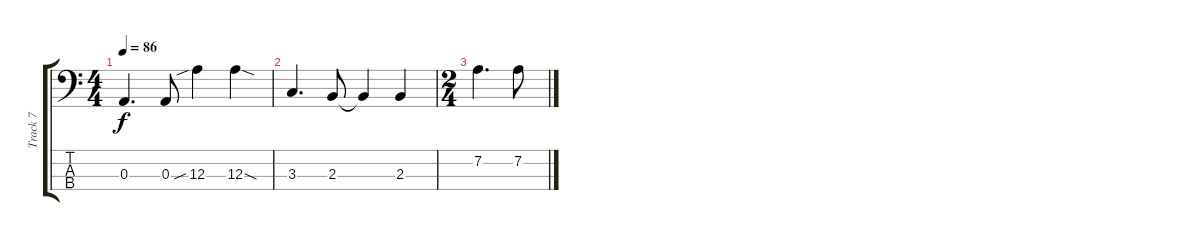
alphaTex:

\track ("Track 7" "Track 7") {instrument electricbassfinger}
\staff {score tabs}
\tuning (G2 D2 A1 E1) {hide}
\ts (4 4)
\tempo 86
\clef f4
\ks c
0.3.4{d dy f} 0.3.8 12.3{sib}.4 12.3{sod}.4 |
3.3.4{d} 2.3.8 2.3{t}.4 2.3.4 |
\ts (2 4)
7.2.4{d} 7.2.8
